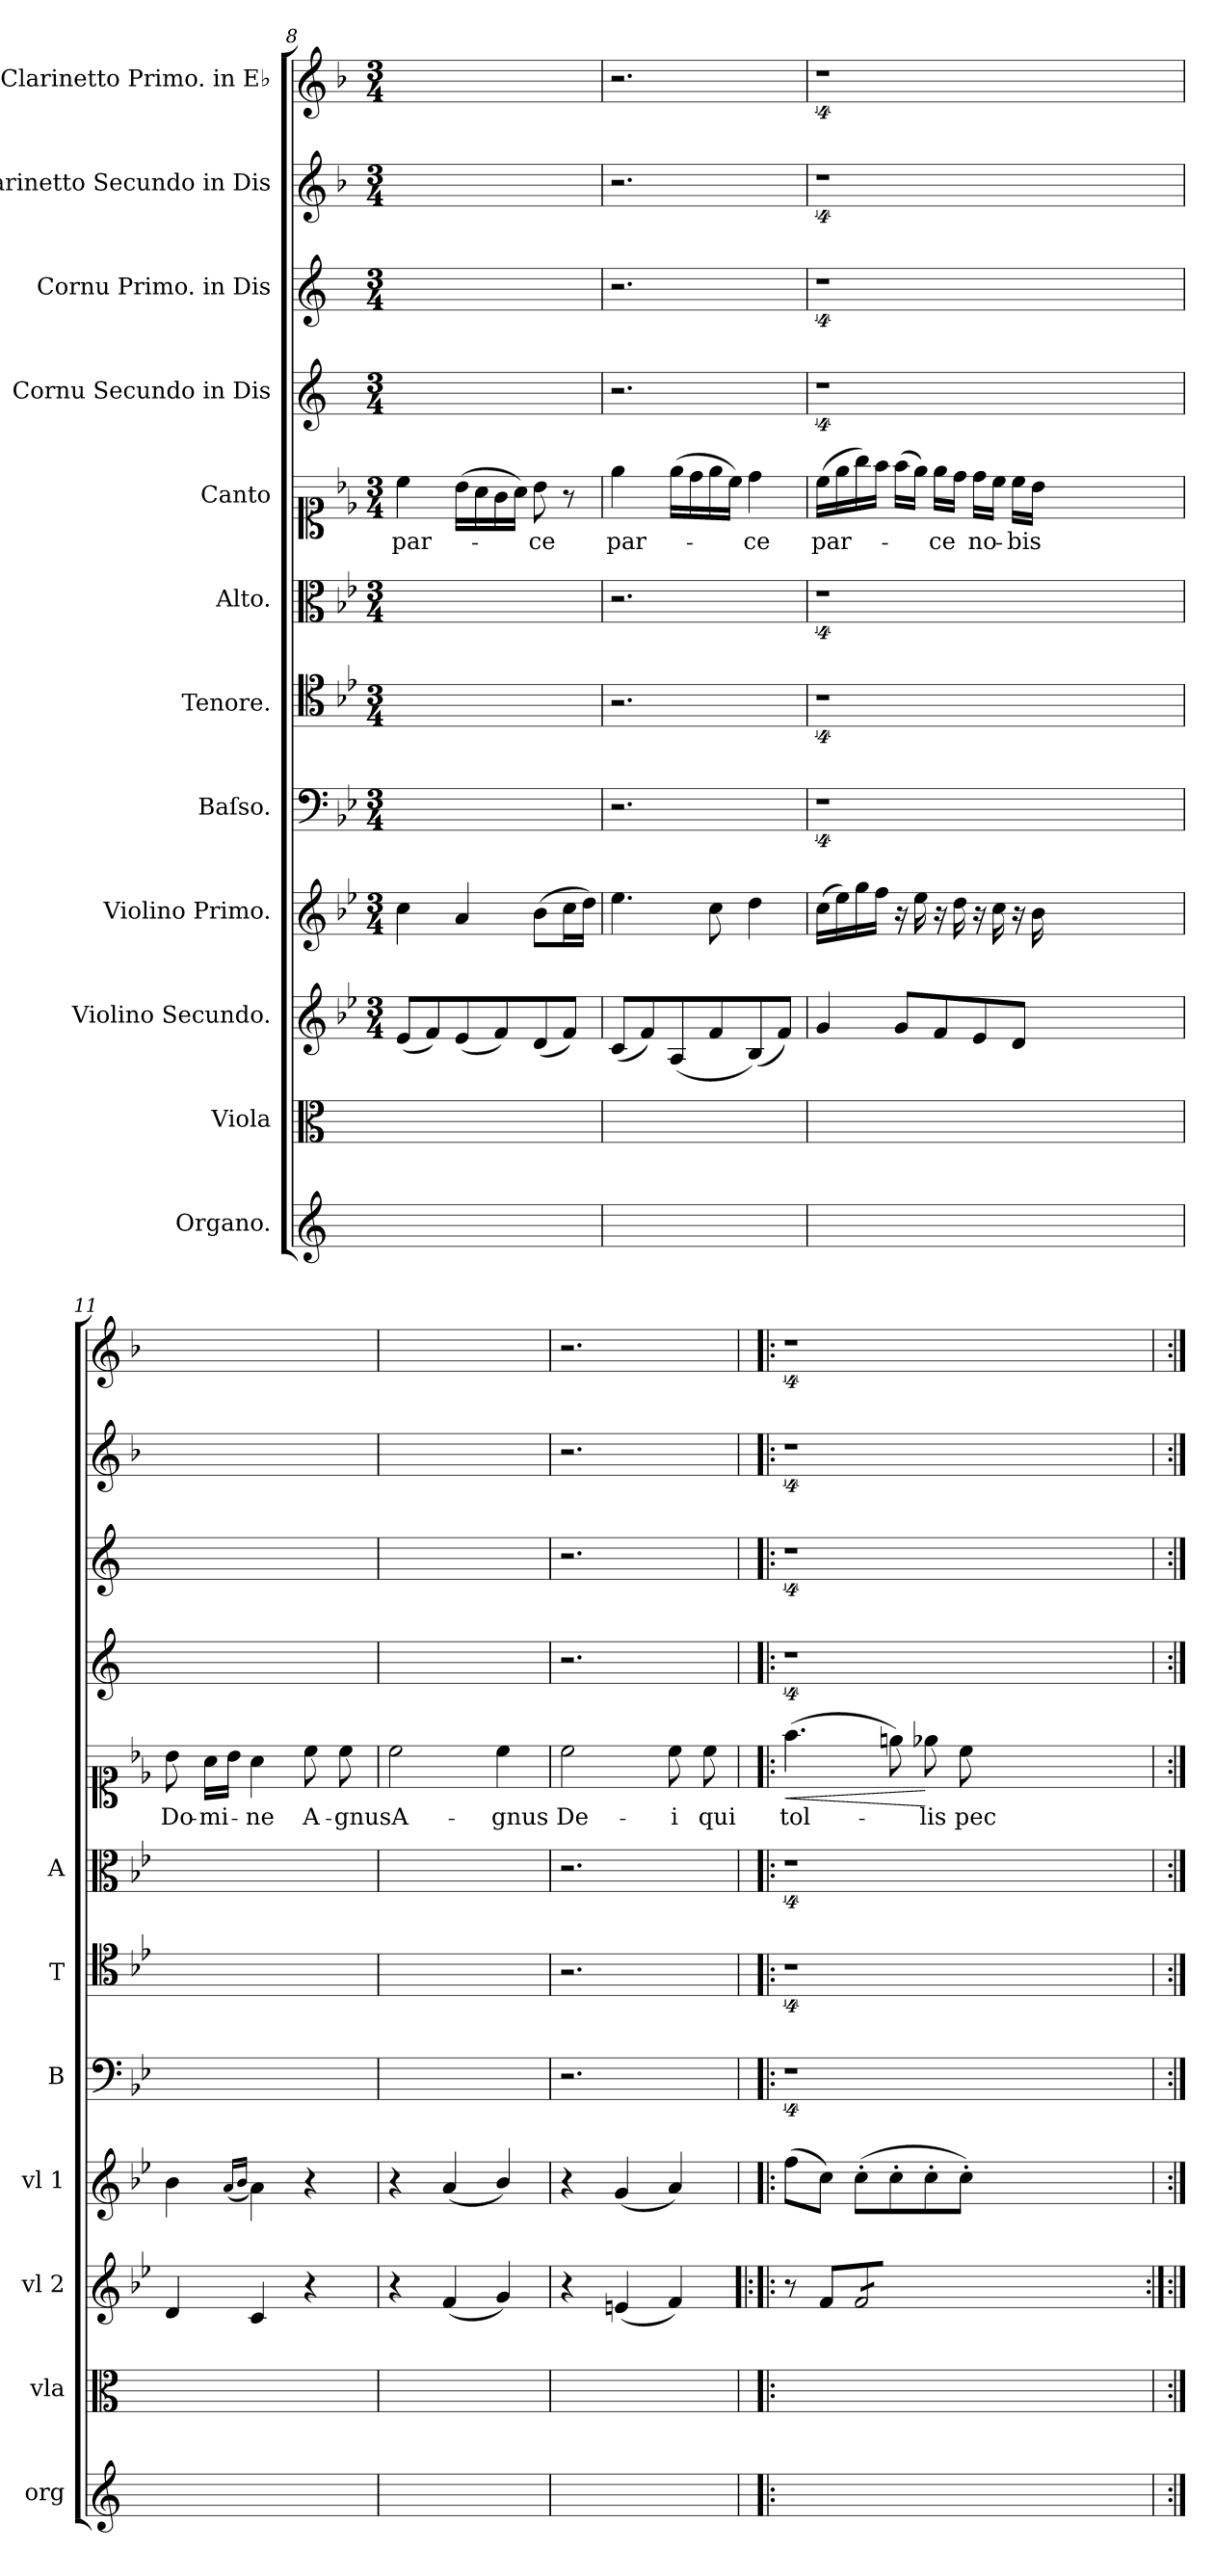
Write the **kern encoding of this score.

**kern	**kern	**kern	**kern	**kern	**kern	**kern	**kern	**text	**dynam	**kern	**kern	**kern	**kern
*part12	*part11	*part10	*part9	*part8	*part7	*part6	*part5	*part5	*part5	*part4	*part3	*part2	*part1
*staff12	*staff11	*staff10	*staff9	*staff8	*staff7	*staff6	*staff5	*staff5	*staff5	*staff4	*staff3	*staff2	*staff1
*I"Organo.	*I"Viola	*I"Violino Secundo.	*I"Violino Primo.	*I"Baſso.	*I"Tenore.	*I"Alto.	*I"Canto	*	*	*I"Cornu Secundo in Dis	*I"Cornu Primo. in Dis	*I"Clarinetto Secundo in Dis	*I"Clarinetto Primo. in E♭
*I'org	*I'vla	*I'vl 2	*I'vl 1	*I'B	*I'T	*I'A	*	*	*	*	*	*	*
*clefG2	*clefC3	*clefG2	*clefG2	*clefF4	*clefC4	*clefC3	*clefC1	*	*	*clefG2	*clefG2	*clefG2	*clefG2
*	*	*	*	*	*	*	*	*	*	*ITrd-2c-3	*ITrd-2c-3	*ITrd1c2	*ITrd1c2
*	*	*k[b-e-]	*k[b-e-]	*k[b-e-]	*k[b-e-]	*k[b-e-]	*k[b-e-]	*	*	*k[b-e-a-]	*k[b-e-a-]	*k[b-e-a-]	*k[b-e-a-]
*	*	*M3/4	*M3/4	*M3/4	*M3/4	*M3/4	*M3/4	*	*	*M3/4	*M3/4	*M3/4	*M3/4
=8	=8	=8	=8	=8	=8	=8	=8	=8	=8	=8	=8	=8	=8
2.ryy	2.ryy	(8e-/L	4cc\	2.ryy	2.ryy	2.ryy	4cc\	par-	.	2.ryy	2.ryy	2.ryy	2.ryy
.	.	8f/)	.	.	.	.	.	.	.	.	.	.	.
.	.	(8e-/	4a/	.	.	.	(16b-\LL	.	.	.	.	.	.
.	.	.	.	.	.	.	16a\	.	.	.	.	.	.
.	.	8f/)	.	.	.	.	16g\	.	.	.	.	.	.
.	.	.	.	.	.	.	16a\JJ)	.	.	.	.	.	.
.	.	(8d/	(8b-\L	.	.	.	8b-\	-ce	.	.	.	.	.
.	.	8f/J)	16cc\L	.	.	.	8r	.	.	.	.	.	.
.	.	.	16dd\JJ)	.	.	.	.	.	.	.	.	.	.
=9	=9	=9	=9	=9	=9	=9	=9	=9	=9	=9	=9	=9	=9
2.ryy	2.ryy	(8c/L	4.ee-\	2.r	2.r	2.r	4ee-\	par-	.	2.r	2.r	2.r	2.r
.	.	8f/)	.	.	.	.	.	.	.	.	.	.	.
.	.	(8A/	.	.	.	.	(16ee-\LL	.	.	.	.	.	.
.	.	.	.	.	.	.	16dd\	.	.	.	.	.	.
.	.	8f/	8cc\	.	.	.	16ee-\	.	.	.	.	.	.
.	.	.	.	.	.	.	16cc\JJ)	.	.	.	.	.	.
.	.	(8B-/)	4dd\	.	.	.	4dd\	-ce	.	.	.	.	.
.	.	8f/J)	.	.	.	.	.	.	.	.	.	.	.
=10	=10	=10	=10	=10	=10	=10	=10	=10	=10	=10	=10	=10	=10
2.ryy	2.ryy	4g/	(16cc\LL	4%9r	4%9r	4%9r	(16cc\LL	par-	.	4%9r	4%9r	4%9r	4%9r
.	.	.	16ee-\)	.	.	.	16ee-\	.	.	.	.	.	.
.	.	.	16gg\	.	.	.	16gg\)	.	.	.	.	.	.
.	.	.	16ff\JJ	.	.	.	16ff\JJ	.	.	.	.	.	.
.	.	8g/L	16r	.	.	.	(16ff\LL	.	.	.	.	.	.
.	.	.	16ee-\	.	.	.	16ee-\JJ)	.	.	.	.	.	.
.	.	8f/	16r	.	.	.	16ee-\LL	-ce	.	.	.	.	.
.	.	.	16dd\	.	.	.	16dd\JJ	.	.	.	.	.	.
.	.	8e-/	16r	.	.	.	16dd\LL	no-	.	.	.	.	.
.	.	.	16cc\	.	.	.	16cc\JJ	.	.	.	.	.	.
.	.	8d/J	16r	.	.	.	16cc\LL	-bis	.	.	.	.	.
.	.	.	16b-\	.	.	.	16b-\JJ	.	.	.	.	.	.
1.ryy	1.ryy	1.ryy	1.ryy	.	.	.	1.ryy	.	.	.	.	.	.
=11	=11	=11	=11	=11	=11	=11	=11	=11	=11	=11	=11	=11	=11
2.ryy	2.ryy	4d/	4b-\	2.ryy	2.ryy	2.ryy	8b-\	Do-	.	2.ryy	2.ryy	2.ryy	2.ryy
.	.	.	.	.	.	.	16a\LL	-mi-	.	.	.	.	.
.	.	.	.	.	.	.	16b-\JJ	.	.	.	.	.	.
.	.	.	(<16qqa/LL	.	.	.	.	.	.	.	.	.	.
.	.	.	16qqb-/JJ	.	.	.	.	.	.	.	.	.	.
.	.	4c/	4a\)	.	.	.	4a\	-ne	.	.	.	.	.
!	!	!	!	!	!	!	!	!	!LO:DY:b	!	!	!	!
.	.	4r	4r	.	.	.	8cc\	A-	pia	.	.	.	.
.	.	.	.	.	.	.	8cc\	-gnus	.	.	.	.	.
=12	=12	=12	=12	=12	=12	=12	=12	=12	=12	=12	=12	=12	=12
2.ryy	2.ryy	4r	4r	2.ryy	2.ryy	2.ryy	2cc\	A-	.	2.ryy	2.ryy	2.ryy	2.ryy
.	.	(4f/	(4a/	.	.	.	.	.	.	.	.	.	.
.	.	4g/)	4b-/)	.	.	.	4cc\	-gnus	.	.	.	.	.
=13	=13	=13	=13	=13	=13	=13	=13	=13	=13	=13	=13	=13	=13
2.ryy	2.ryy	4r	4r	2.r	2.r	2.r	2cc\	De-	.	2.r	2.r	2.r	2.r
.	.	(4en/	(4g/	.	.	.	.	.	.	.	.	.	.
.	.	4f/)	4a/)	.	.	.	8cc\	-i	.	.	.	.	.
.	.	.	.	.	.	.	8cc\	qui	.	.	.	.	.
=14	=14	=14!|:	=14	=14	=14	=14	=14	=14	=14	=14	=14	=14	=14
*	*	*^	*	*	*	*	*	*	*	*	*	*	*
!	!	!	!	!	!	!	!	!	!	!LO:HP:b	!	!	!	!
2.ryy	2.ryy	8r	8ryy	(8ff\L	4%9r	4%9r	4%9r	(4.ff\	tol-	<	4%9r	4%9r	4%9r	4%9r
.	.	8ryy	8f/L	8cc\J)	.	.	.	.	.	.	.	.	.	.
!	!	!LO:TX:b:t=||||	!	!	!	!	!	!	!	!	!	!	!	!
*	*	*tremolo	*	*	*	*	*	*	*	*	*	*	*	*
.	.	8f/L	8Rg/Jyy	(8cc'\L	.	.	.	.	.	.	.	.	.	.
.	.	8f/	8ryy	8cc'\	.	.	.	8een\)	.	.	.	.	.	.
.	.	8f/	8ryy	8cc'\	.	.	.	8ee-X\	-lis	[	.	.	.	.
.	.	8f/J	8ryy	8cc'\J)	.	.	.	8cc\	pec-	.	.	.	.	.
*	*	*Xtremolo	*	*	*	*	*	*	*	*	*	*	*	*
1.ryy	1.ryy	1.ryy	1.ryy	1.ryy	.	.	.	1.ryy	.	.	.	.	.	.
*	*	*v	*v	*	*	*	*	*	*	*	*	*	*	*
=	=	=:|!	=	=	=	=	=	=	=	=	=	=	=
*-	*-	*-	*-	*-	*-	*-	*-	*-	*-	*-	*-	*-	*-
